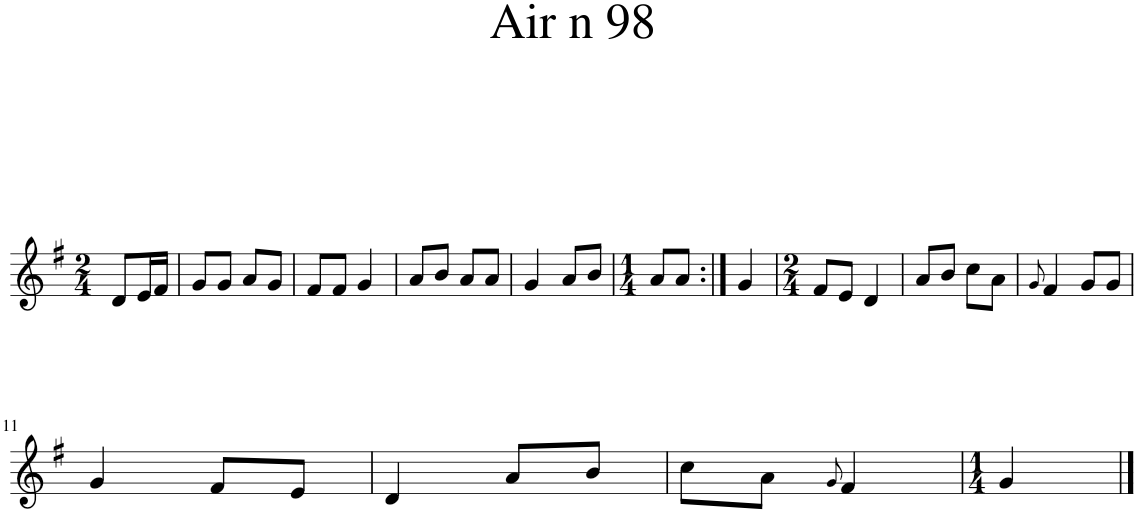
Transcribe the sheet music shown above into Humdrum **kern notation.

**kern
*part1
*staff1
*I"Piano
*I'Pno.
*clefG2
*k[f#]
*M2/4
=1
8d/L
16e/L
16f#/JJ
=2
8g/L
8g/J
8a/L
8g/J
=3
8f#/L
8f#/J
4g/
=4
8a/L
8b/J
8a/L
8a/J
=5
4g/
8a/L
8b/J
=6
*M1/4
8a/L
8a/J
=7:|!
4g/
=8
*M2/4
8f#/L
8e/J
4d/
=9
8a/L
8b/J
8cc\L
8a\J
=10
8qg/
4f#/
8g/L
8g/J
!!LO:LB:g=z
=11
4g/
8f#/L
8e/J
=12
4d/
8a/L
8b/J
=13
8cc\L
8a\J
8qg/
4f#/
=14
*M1/4
4g/
==
*-
